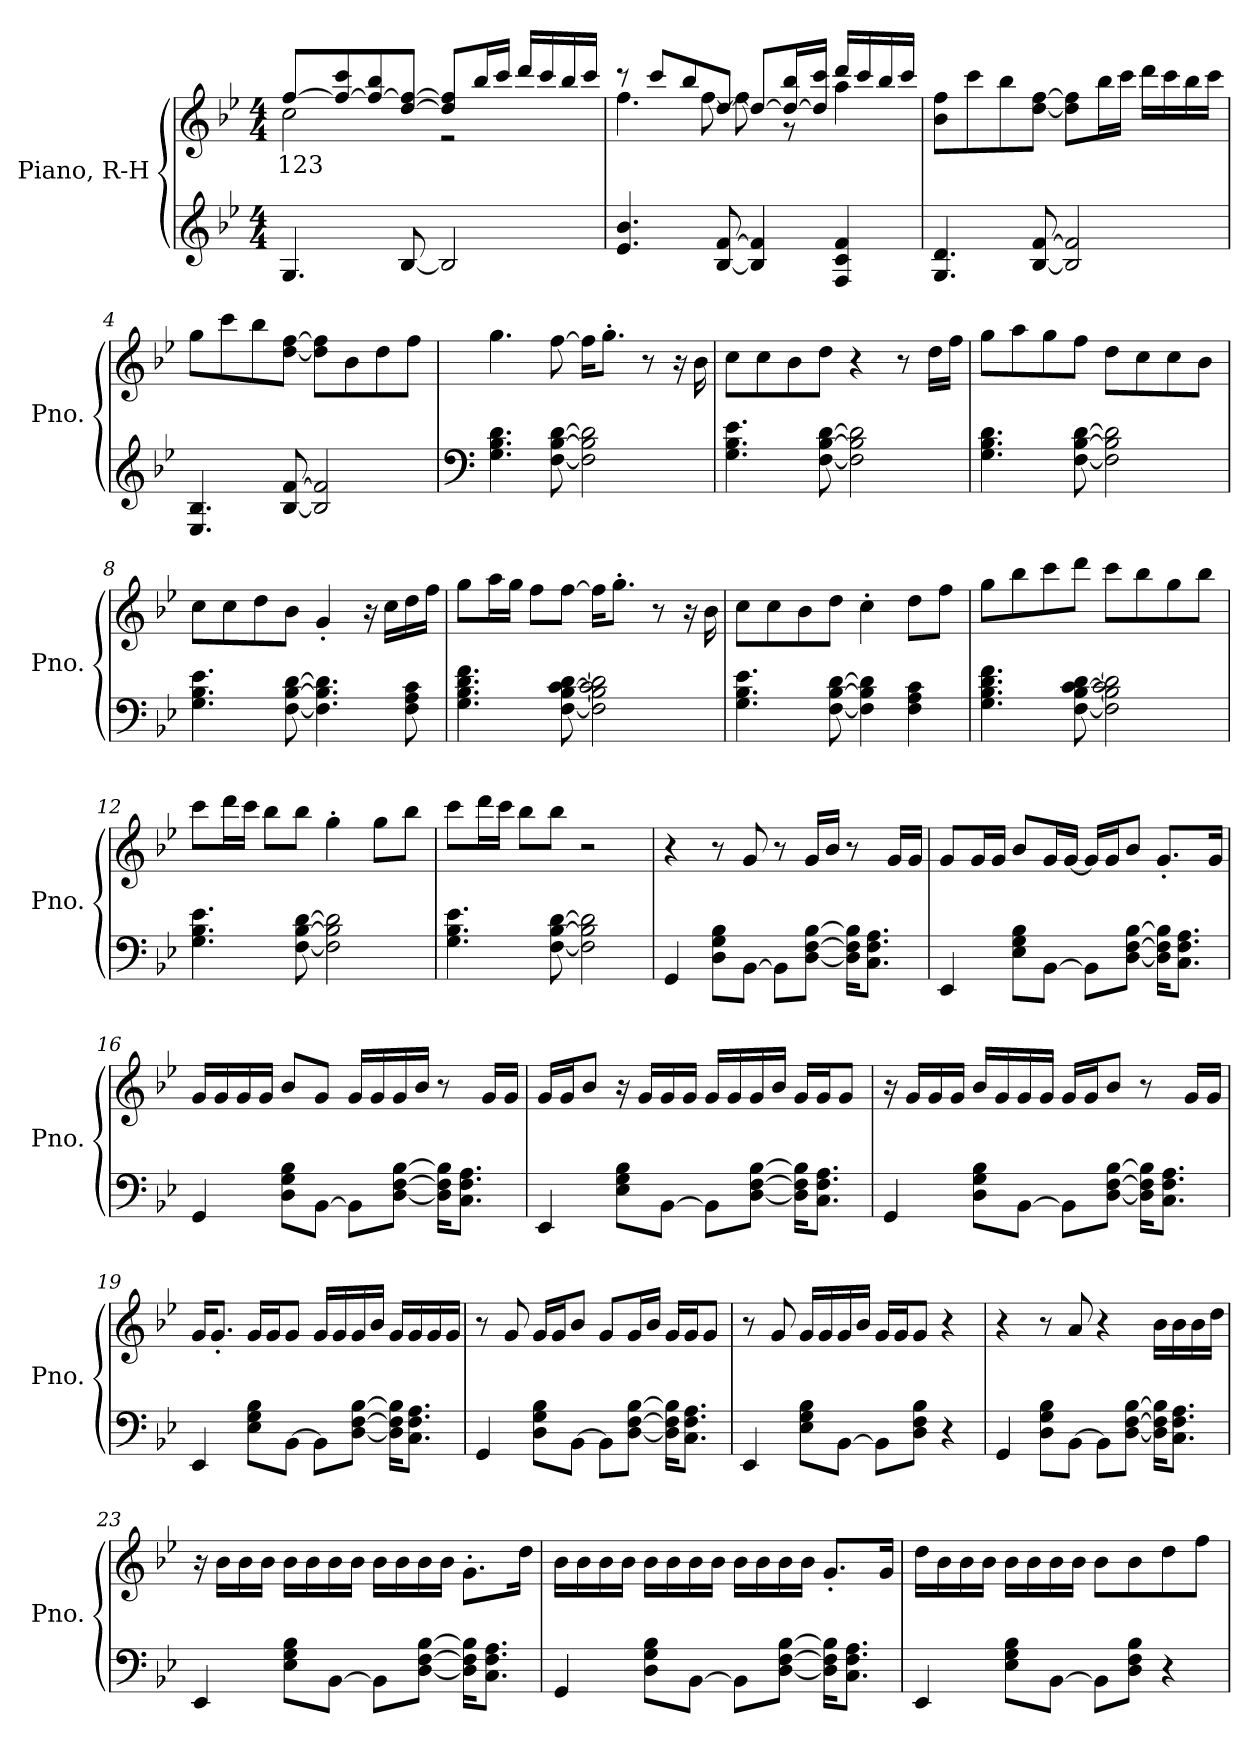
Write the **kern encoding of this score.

**kern	**kern	**text
*part1	*part1	*part1
*staff2	*staff1	*staff1
*I"Piano, R-H	*	*
*I'Pno.	*	*
*clefG2	*clefG2	*
*k[b-e-]	*k[b-e-]	*
*M4/4	*M4/4	*
*MM80	*MM80	*
=1	=1	=1
!	!	!LO:LY:b
*	*^	*
4.G/	[8ff/L	2cc\	123
.	8ff/_ 8ccc/	.	.
.	8ff/_ 8bb-/	.	.
[8B-/	[8dd/ 8ff/_J	.	.
2B-/]	8dd/] 8ff/]L	2r	.
.	16bb-/L	.	.
.	16ccc/JJ	.	.
.	16ddd/LL	.	.
.	16ccc/	.	.
.	16bb-/	.	.
.	16ccc/JJ	.	.
=2	=2	=2	=2
4.e-/ 4.b-/	8r	4.ff\	.
.	8ccc/L	.	.
.	8bb-/	.	.
[8B-/ [8f/	[8dd/J	[8ff\	.
4B-/] 4f/]	8dd/L_	8ff\]	.
.	16dd/_ 16bb-/L	8r	.
.	16dd/] 16ccc/JJ	.	.
4F/ 4c/ 4f/	16ddd/LL	4aa\	.
.	16ccc/	.	.
.	16bb-/	.	.
.	16ccc/JJ	.	.
*	*v	*v	*
!!LO:LB:g=z
=3	=3	=3
4.G/ 4.d/	8b-\ 8ff\L	.
.	8ccc\	.
.	8bb-\	.
[8B-/ [8f/	[8dd\ [8ff\J	.
2B-/] 2f/]	8dd\] 8ff\]L	.
.	16bb-\L	.
.	16ccc\JJ	.
.	16ddd\LL	.
.	16ccc\	.
.	16bb-\	.
.	16ccc\JJ	.
=4	=4	=4
4.E-/ 4.B-/	8gg\L	.
.	8ccc\	.
.	8bb-\	.
[8B-/ [8f/	[8dd\ [8ff\J	.
2B-/] 2f/]	8dd\] 8ff\]L	.
.	8b-\	.
.	8dd\	.
.	8ff\J	.
=5	=5	=5
*clefF4	*	*
4.G\ 4.B-\ 4.d\	4.gg\	.
[8F\ [8B-\ [8d\	[8ff\	.
2F\] 2B-\] 2d\]	16ff\KL]	.
.	8.gg'\J	.
.	8r	.
.	16r	.
.	16b-\	.
=6	=6	=6
4.G\ 4.B-\ 4.e-\	8cc\L	.
.	8cc\	.
.	8b-\	.
[8F\ [8B-\ [8d\	8dd\J	.
2F\] 2B-\] 2d\]	4r	.
.	8r	.
.	16dd\LL	.
.	16ff\JJ	.
!!LO:LB:g=z
=7	=7	=7
4.G\ 4.B-\ 4.d\	8gg\L	.
.	8aa\	.
.	8gg\	.
[8F\ [8B-\ [8d\	8ff\J	.
2F\] 2B-\] 2d\]	8dd\L	.
.	8cc\	.
.	8cc\	.
.	8b-\J	.
=8	=8	=8
4.G\ 4.B-\ 4.e-\	8cc\L	.
.	8cc\	.
.	8dd\	.
[8F\ [8B-\ [8d\	8b-\J	.
4.F\] 4.B-\] 4.d\]	4g'/	.
.	16r	.
.	16cc\LL	.
8F\ 8A\ 8c\	16dd\	.
.	16ff\JJ	.
=9	=9	=9
4.G\ 4.B-\ 4.d\ 4.f\	8gg\L	.
.	16aa\L	.
.	16gg\JJ	.
.	8ff\L	.
[8F\ [8B-\ [8c\ [8d\	[8ff\J	.
2F\] 2B-\] 2c\] 2d\]	16ff\KL]	.
.	8.gg'\J	.
.	8r	.
.	16r	.
.	16b-\	.
=10	=10	=10
4.G\ 4.B-\ 4.e-\	8cc\L	.
.	8cc\	.
.	8b-\	.
[8F\ [8B-\ [8d\	8dd\J	.
4F\] 4B-\] 4d\]	4cc'\	.
4F\ 4A\ 4c\	8dd\L	.
.	8ff\J	.
!!LO:LB:g=z
=11	=11	=11
4.G\ 4.B-\ 4.d\ 4.f\	8gg\L	.
.	8bb-\	.
.	8ccc\	.
[8F\ [8B-\ [8c\ [8d\	8ddd\J	.
2F\] 2B-\] 2c\] 2d\]	8ccc\L	.
.	8bb-\	.
.	8gg\	.
.	8bb-\J	.
=12	=12	=12
4.G\ 4.B-\ 4.e-\	8ccc\L	.
.	16ddd\L	.
.	16ccc\JJ	.
.	8bb-\L	.
[8F\ [8B-\ [8d\	8bb-\J	.
2F\] 2B-\] 2d\]	4gg'\	.
.	8gg\L	.
.	8bb-\J	.
=13	=13	=13
4.G\ 4.B-\ 4.e-\	8ccc\L	.
.	16ddd\L	.
.	16ccc\JJ	.
.	8bb-\L	.
[8F\ [8B-\ [8d\	8bb-\J	.
2F\] 2B-\] 2d\]	2r	.
=14	=14	=14
4GG/	4r	.
8D\ 8G\ 8B-\L	8r	.
[8BB-\J	8g/	.
8BB-\L]	8r	.
[8D\ [8F\ [8B-\J	16g/LL	.
.	16b-/JJ	.
16D\] 16F\] 16B-\]KL	8r	.
8.C\ 8.F\ 8.A\J	.	.
.	16g/LL	.
.	16g/JJ	.
!!LO:LB:g=z
=15	=15	=15
4EE-/	8g/L	.
.	16g/L	.
.	16g/JJ	.
8E-\ 8G\ 8B-\L	8b-/L	.
[8BB-\J	16g/L	.
.	[16g/JJ	.
8BB-\L]	16g/LL]	.
.	16g/J	.
[8D\ [8F\ [8B-\J	8b-/J	.
16D\] 16F\] 16B-\]KL	8.g'/L	.
8.C\ 8.F\ 8.A\J	.	.
.	16g/Jk	.
=16	=16	=16
4GG/	16g/LL	.
.	16g/	.
.	16g/	.
.	16g/JJ	.
8D\ 8G\ 8B-\L	8b-/L	.
[8BB-\J	8g/J	.
8BB-\L]	16g/LL	.
.	16g/	.
[8D\ [8F\ [8B-\J	16g/	.
.	16b-/JJ	.
16D\] 16F\] 16B-\]KL	8r	.
8.C\ 8.F\ 8.A\J	.	.
.	16g/LL	.
.	16g/JJ	.
=17	=17	=17
4EE-/	16g/LL	.
.	16g/J	.
.	8b-/J	.
8E-\ 8G\ 8B-\L	16r	.
.	16g/LL	.
[8BB-\J	16g/	.
.	16g/JJ	.
8BB-\L]	16g/LL	.
.	16g/	.
[8D\ [8F\ [8B-\J	16g/	.
.	16b-/JJ	.
16D\] 16F\] 16B-\]KL	16g/LL	.
8.C\ 8.F\ 8.A\J	16g/J	.
.	8g/J	.
!!LO:LB:g=z
=18	=18	=18
4GG/	16r	.
.	16g/LL	.
.	16g/	.
.	16g/JJ	.
8D\ 8G\ 8B-\L	16b-/LL	.
.	16g/	.
[8BB-\J	16g/	.
.	16g/JJ	.
8BB-\L]	16g/LL	.
.	16g/J	.
[8D\ [8F\ [8B-\J	8b-/J	.
16D\] 16F\] 16B-\]KL	8r	.
8.C\ 8.F\ 8.A\J	.	.
.	16g/LL	.
.	16g/JJ	.
=19	=19	=19
4EE-/	16g/KL	.
.	8.g'/J	.
8E-\ 8G\ 8B-\L	16g/LL	.
.	16g/J	.
[8BB-\J	8g/J	.
8BB-\L]	16g/LL	.
.	16g/	.
[8D\ [8F\ [8B-\J	16g/	.
.	16b-/JJ	.
16D\] 16F\] 16B-\]KL	16g/LL	.
8.C\ 8.F\ 8.A\J	16g/	.
.	16g/	.
.	16g/JJ	.
=20	=20	=20
4GG/	8r	.
.	8g/	.
8D\ 8G\ 8B-\L	16g/LL	.
.	16g/J	.
[8BB-\J	8b-/J	.
8BB-\L]	8g/L	.
[8D\ [8F\ [8B-\J	16g/L	.
.	16b-/JJ	.
16D\] 16F\] 16B-\]KL	16g/LL	.
8.C\ 8.F\ 8.A\J	16g/J	.
.	8g/J	.
!!LO:PB:g=z
=21	=21	=21
4EE-/	8r	.
.	8g/	.
8E-\ 8G\ 8B-\L	16g/LL	.
.	16g/	.
[8BB-\J	16g/	.
.	16b-/JJ	.
8BB-\L]	16g/LL	.
.	16g/J	.
8D\ 8F\ 8B-\J	8g/J	.
4r	4r	.
=22	=22	=22
4GG/	4r	.
8D\ 8G\ 8B-\L	8r	.
[8BB-\J	8a/	.
8BB-\L]	4r	.
[8D\ [8F\ [8B-\J	.	.
16D\] 16F\] 16B-\]KL	16b-\LL	.
8.C\ 8.F\ 8.A\J	16b-\	.
.	16b-\	.
.	16dd\JJ	.
=23	=23	=23
4EE-/	16r	.
.	16b-\LL	.
.	16b-\	.
.	16b-\JJ	.
8E-\ 8G\ 8B-\L	16b-\LL	.
.	16b-\	.
[8BB-\J	16b-\	.
.	16b-\JJ	.
8BB-\L]	16b-\LL	.
.	16b-\	.
[8D\ [8F\ [8B-\J	16b-\	.
.	16b-\JJ	.
16D\] 16F\] 16B-\]KL	8.g'\L	.
8.C\ 8.F\ 8.A\J	.	.
.	16dd\Jk	.
!!LO:LB:g=z
=24	=24	=24
4GG/	16b-\LL	.
.	16b-\	.
.	16b-\	.
.	16b-\JJ	.
8D\ 8G\ 8B-\L	16b-\LL	.
.	16b-\	.
[8BB-\J	16b-\	.
.	16b-\JJ	.
8BB-\L]	16b-\LL	.
.	16b-\	.
[8D\ [8F\ [8B-\J	16b-\	.
.	16b-\JJ	.
16D\] 16F\] 16B-\]KL	8.g'/L	.
8.C\ 8.F\ 8.A\J	.	.
.	16g/Jk	.
=25	=25	=25
4EE-/	16dd\LL	.
.	16b-\	.
.	16b-\	.
.	16b-\JJ	.
8E-\ 8G\ 8B-\L	16b-\LL	.
.	16b-\	.
[8BB-\J	16b-\	.
.	16b-\JJ	.
8BB-\L]	8b-\L	.
8D\ 8F\ 8B-\J	8b-\	.
4r	8dd\	.
.	8ff\J	.
=	=	=
*-	*-	*-
